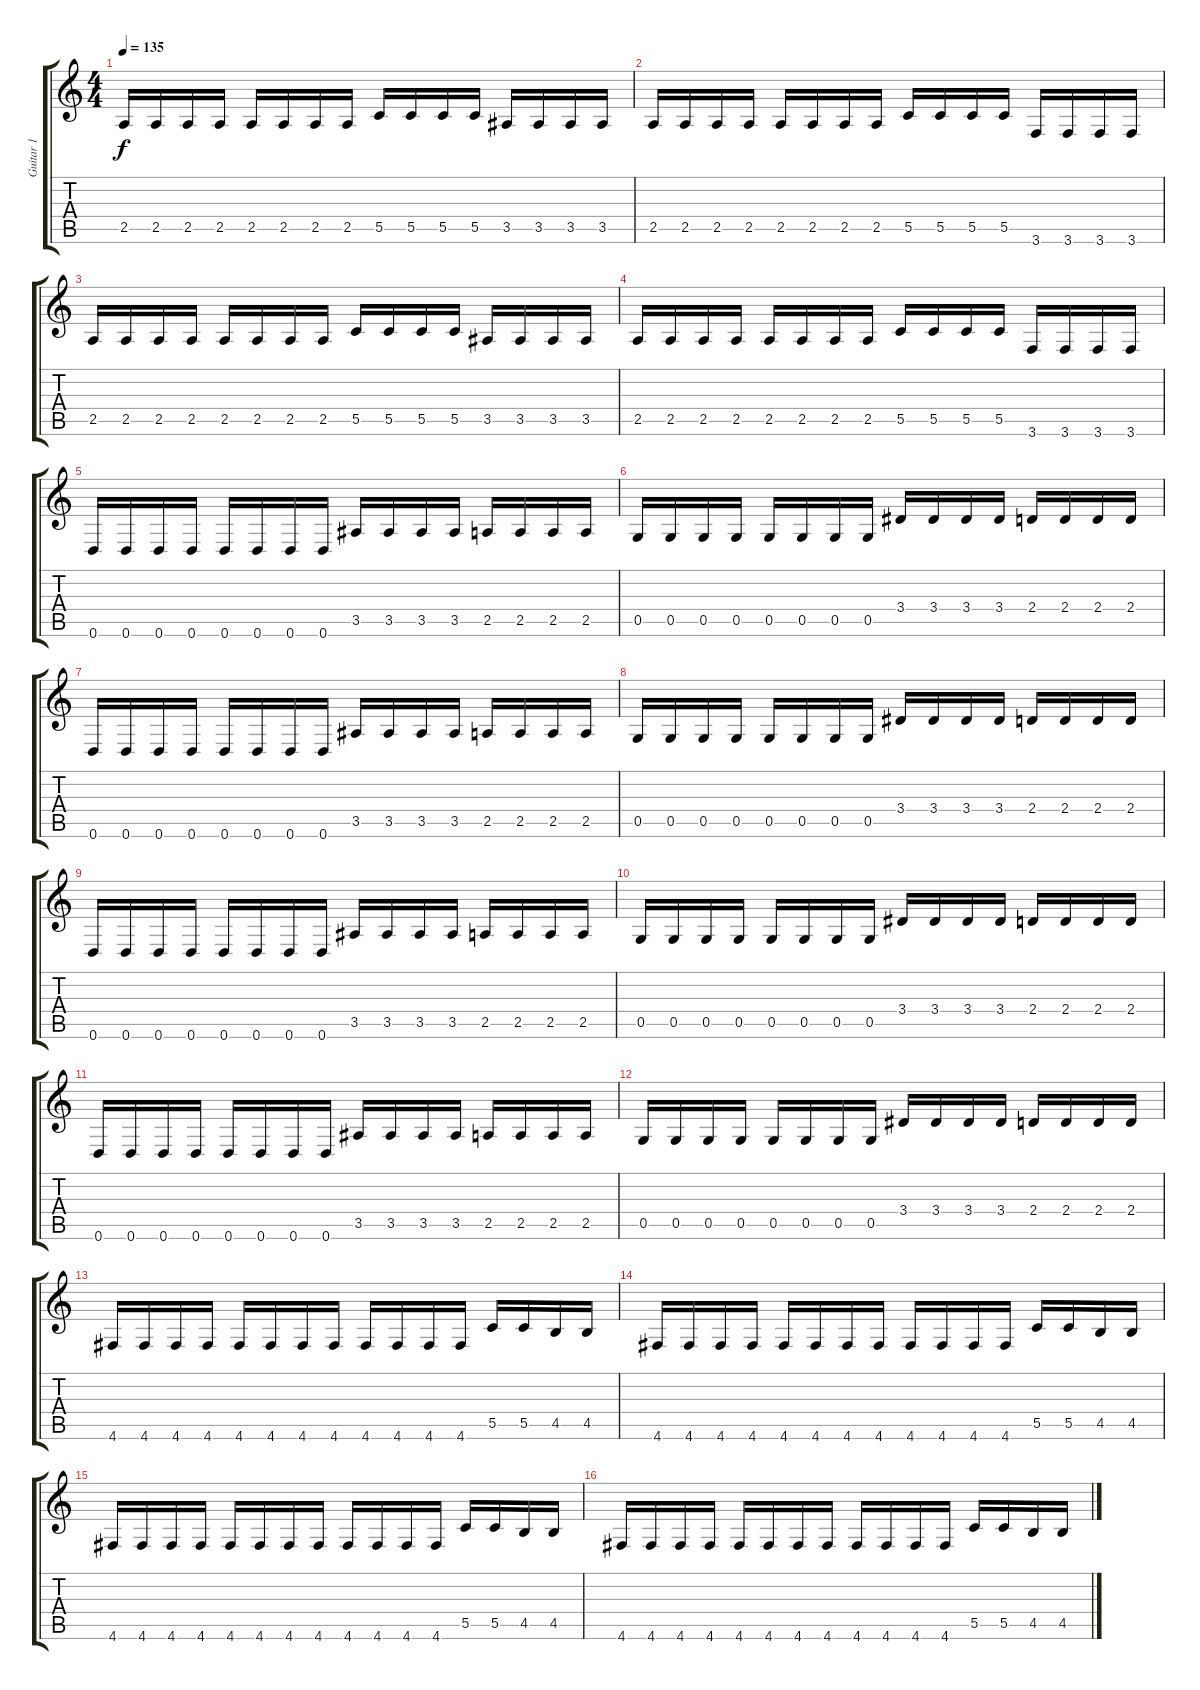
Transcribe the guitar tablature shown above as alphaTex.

\track ("Guitar 1" "Guitar 1") {instrument distortionguitar}
\staff {score tabs}
\tuning (D4 A3 F3 C3 G2 D2) {hide}
\ts (4 4)
\tempo 135
\clef g2
\ks c
2.5.16{dy f} 2.5.16 2.5.16 2.5.16 2.5.16 2.5.16 2.5.16 2.5.16 5.5.16 5.5.16 5.5.16 5.5.16 3.5.16 3.5.16 3.5.16 3.5.16 |
2.5.16 2.5.16 2.5.16 2.5.16 2.5.16 2.5.16 2.5.16 2.5.16 5.5.16 5.5.16 5.5.16 5.5.16 3.6.16 3.6.16 3.6.16 3.6.16 |
2.5.16 2.5.16 2.5.16 2.5.16 2.5.16 2.5.16 2.5.16 2.5.16 5.5.16 5.5.16 5.5.16 5.5.16 3.5.16 3.5.16 3.5.16 3.5.16 |
2.5.16 2.5.16 2.5.16 2.5.16 2.5.16 2.5.16 2.5.16 2.5.16 5.5.16 5.5.16 5.5.16 5.5.16 3.6.16 3.6.16 3.6.16 3.6.16 |
0.6.16 0.6.16 0.6.16 0.6.16 0.6.16 0.6.16 0.6.16 0.6.16 3.5.16 3.5.16 3.5.16 3.5.16 2.5.16 2.5.16 2.5.16 2.5.16 |
0.5.16 0.5.16 0.5.16 0.5.16 0.5.16 0.5.16 0.5.16 0.5.16 3.4.16 3.4.16 3.4.16 3.4.16 2.4.16 2.4.16 2.4.16 2.4.16 |
0.6.16 0.6.16 0.6.16 0.6.16 0.6.16 0.6.16 0.6.16 0.6.16 3.5.16 3.5.16 3.5.16 3.5.16 2.5.16 2.5.16 2.5.16 2.5.16 |
0.5.16 0.5.16 0.5.16 0.5.16 0.5.16 0.5.16 0.5.16 0.5.16 3.4.16 3.4.16 3.4.16 3.4.16 2.4.16 2.4.16 2.4.16 2.4.16 |
0.6.16 0.6.16 0.6.16 0.6.16 0.6.16 0.6.16 0.6.16 0.6.16 3.5.16 3.5.16 3.5.16 3.5.16 2.5.16 2.5.16 2.5.16 2.5.16 |
0.5.16 0.5.16 0.5.16 0.5.16 0.5.16 0.5.16 0.5.16 0.5.16 3.4.16 3.4.16 3.4.16 3.4.16 2.4.16 2.4.16 2.4.16 2.4.16 |
0.6.16 0.6.16 0.6.16 0.6.16 0.6.16 0.6.16 0.6.16 0.6.16 3.5.16 3.5.16 3.5.16 3.5.16 2.5.16 2.5.16 2.5.16 2.5.16 |
0.5.16 0.5.16 0.5.16 0.5.16 0.5.16 0.5.16 0.5.16 0.5.16 3.4.16 3.4.16 3.4.16 3.4.16 2.4.16 2.4.16 2.4.16 2.4.16 |
4.6.16 4.6.16 4.6.16 4.6.16 4.6.16 4.6.16 4.6.16 4.6.16 4.6.16 4.6.16 4.6.16 4.6.16 5.5.16 5.5.16 4.5.16 4.5.16 |
4.6.16 4.6.16 4.6.16 4.6.16 4.6.16 4.6.16 4.6.16 4.6.16 4.6.16 4.6.16 4.6.16 4.6.16 5.5.16 5.5.16 4.5.16 4.5.16 |
4.6.16 4.6.16 4.6.16 4.6.16 4.6.16 4.6.16 4.6.16 4.6.16 4.6.16 4.6.16 4.6.16 4.6.16 5.5.16 5.5.16 4.5.16 4.5.16 |
4.6.16 4.6.16 4.6.16 4.6.16 4.6.16 4.6.16 4.6.16 4.6.16 4.6.16 4.6.16 4.6.16 4.6.16 5.5.16 5.5.16 4.5.16 4.5.16
